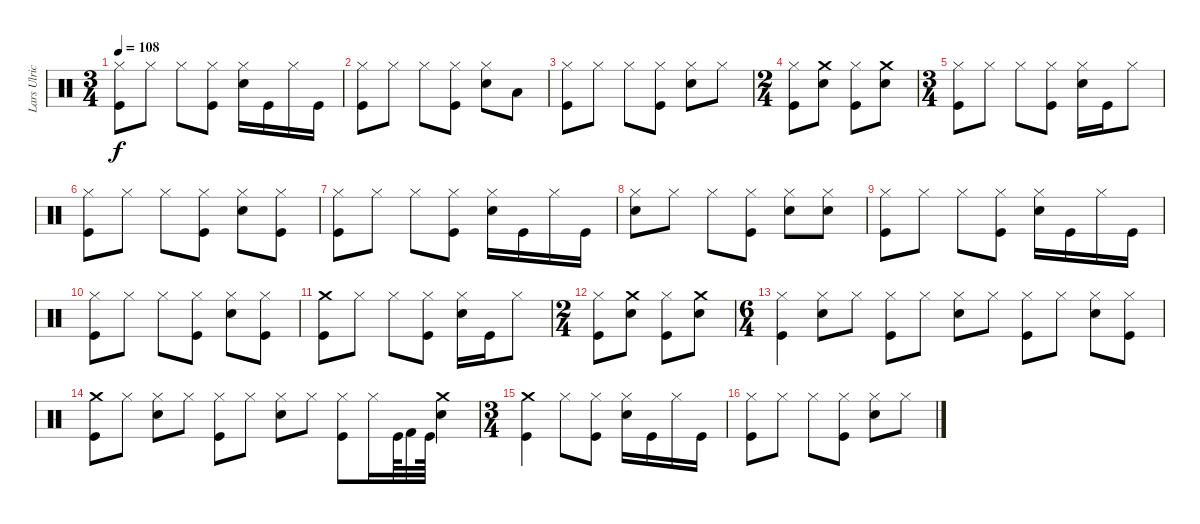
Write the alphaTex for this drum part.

\track ("Lars Ulrich" "Lars Ulric") {instrument percussion}
\staff {score}
\articulation defaults
\ts (3 4)
\tempo 108
\clef neutral
\ks c
("Kick (hit)" "Hi-Hat (closed)").8{dy f} "Hi-Hat (closed)".8 "Hi-Hat (closed)".8 ("Kick (hit)" "Hi-Hat (closed)").8 ("Snare (hit) 2" "Hi-Hat (closed)").16 "Kick (hit)".16 "Hi-Hat (closed)".16 "Kick (hit)".16 |
("Hi-Hat (closed)" "Kick (hit)").8 "Hi-Hat (closed)".8 "Hi-Hat (closed)".8 ("Hi-Hat (closed)" "Kick (hit)").8 ("Snare (hit) 2" "Hi-Hat (closed)").8 "Low Tom (hit)".8 |
("Hi-Hat (closed)" "Kick (hit)").8 "Hi-Hat (closed)".8 "Hi-Hat (closed)".8 ("Kick (hit)" "Hi-Hat (closed)").8 ("Snare (hit) 2" "Hi-Hat (closed)").8 "Hi-Hat (closed)".8 |
\ts (2 4)
("Hi-Hat (closed)" "Kick (hit)").8 ("Snare (hit) 2" "Crash medium (hit)").8 ("Hi-Hat (closed)" "Kick (hit)").8 ("Crash medium (hit)" "Snare (hit) 2").8 |
\ts (3 4)
("Hi-Hat (closed)" "Kick (hit)").8 "Hi-Hat (closed)".8 "Hi-Hat (closed)".8 ("Hi-Hat (closed)" "Kick (hit)").8 ("Snare (hit) 2" "Hi-Hat (closed)").16 "Kick (hit)".16 "Hi-Hat (closed)".8 |
("Hi-Hat (closed)" "Kick (hit)").8 "Hi-Hat (closed)".8 "Hi-Hat (closed)".8 ("Kick (hit)" "Hi-Hat (closed)").8 ("Hi-Hat (closed)" "Snare (hit) 2").8 ("Kick (hit)" "Hi-Hat (closed)").8 |
("Hi-Hat (closed)" "Kick (hit)").8 "Hi-Hat (closed)".8 "Hi-Hat (closed)".8 ("Hi-Hat (closed)" "Kick (hit)").8 ("Snare (hit) 2" "Hi-Hat (closed)").16 "Kick (hit)".16 "Hi-Hat (closed)".16 "Kick (hit)".16 |
("Hi-Hat (closed)" "Snare (hit) 2").8 "Hi-Hat (closed)".8 "Hi-Hat (closed)".8 ("Kick (hit)" "Hi-Hat (closed)").8 ("Hi-Hat (closed)" "Snare (hit) 2").8 ("Snare (hit) 2" "Hi-Hat (closed)").8 |
("Hi-Hat (closed)" "Kick (hit)").8 "Hi-Hat (closed)".8 "Hi-Hat (closed)".8 ("Kick (hit)" "Hi-Hat (closed)").8 ("Hi-Hat (closed)" "Snare (hit) 2").16 "Kick (hit)".16 "Hi-Hat (closed)".16 "Kick (hit)".16 |
("Hi-Hat (closed)" "Kick (hit)").8 "Hi-Hat (closed)".8 "Hi-Hat (closed)".8 ("Hi-Hat (closed)" "Kick (hit)").8 ("Snare (hit) 2" "Hi-Hat (closed)").8 ("Hi-Hat (closed)" "Kick (hit)").8 |
("Crash medium (hit)" "Kick (hit)").8 "Hi-Hat (closed)".8 "Hi-Hat (closed)".8 ("Kick (hit)" "Hi-Hat (closed)").8 ("Hi-Hat (closed)" "Snare (hit) 2").16 "Kick (hit)".16 "Hi-Hat (closed)".8 |
\ts (2 4)
("Hi-Hat (closed)" "Kick (hit)").8 ("Crash medium (hit)" "Snare (hit) 2").8 ("Hi-Hat (closed)" "Kick (hit)").8 ("Crash medium (hit)" "Snare (hit) 2").8 |
\ts (6 4)
("Hi-Hat (closed)" "Kick (hit)").4 ("Hi-Hat (closed)" "Snare (hit) 2").8 "Hi-Hat (closed)".8 ("Hi-Hat (closed)" "Kick (hit)").8 "Hi-Hat (closed)".8 ("Snare (hit) 2" "Hi-Hat (closed)").8 "Hi-Hat (closed)".8 ("Hi-Hat (closed)" "Kick (hit)").8 "Hi-Hat (closed)".8 ("Snare (hit) 2" "Hi-Hat (closed)").8 ("Hi-Hat (closed)" "Kick (hit)").8 |
("Kick (hit)" "Crash medium (hit)").8 "Hi-Hat (closed)".8 ("Hi-Hat (closed)" "Snare (hit) 2").8 "Hi-Hat (closed)".8 ("Hi-Hat (closed)" "Kick (hit)").8 "Hi-Hat (closed)".8 ("Snare (hit) 2" "Hi-Hat (closed)").8 "Hi-Hat (closed)".8 ("Hi-Hat (closed)" "Kick (hit)").8 "Hi-Hat (closed)".16 "Kick (hit)".64 "Kick (hit) 2".32 "Kick (hit)".64 ("Crash medium (hit)" "Snare (hit) 2").4 |
\ts (3 4)
("Crash medium (hit)" "Kick (hit)").4 "Hi-Hat (closed)".8 ("Kick (hit)" "Hi-Hat (closed)").8 ("Snare (hit) 2" "Hi-Hat (closed)").16 "Kick (hit)".16 "Hi-Hat (closed)".16 "Kick (hit)".16 |
("Hi-Hat (closed)" "Kick (hit)").8 "Hi-Hat (closed)".8 "Hi-Hat (closed)".8 ("Hi-Hat (closed)" "Kick (hit)").8 ("Snare (hit) 2" "Hi-Hat (closed)").8 "Hi-Hat (closed)".8
